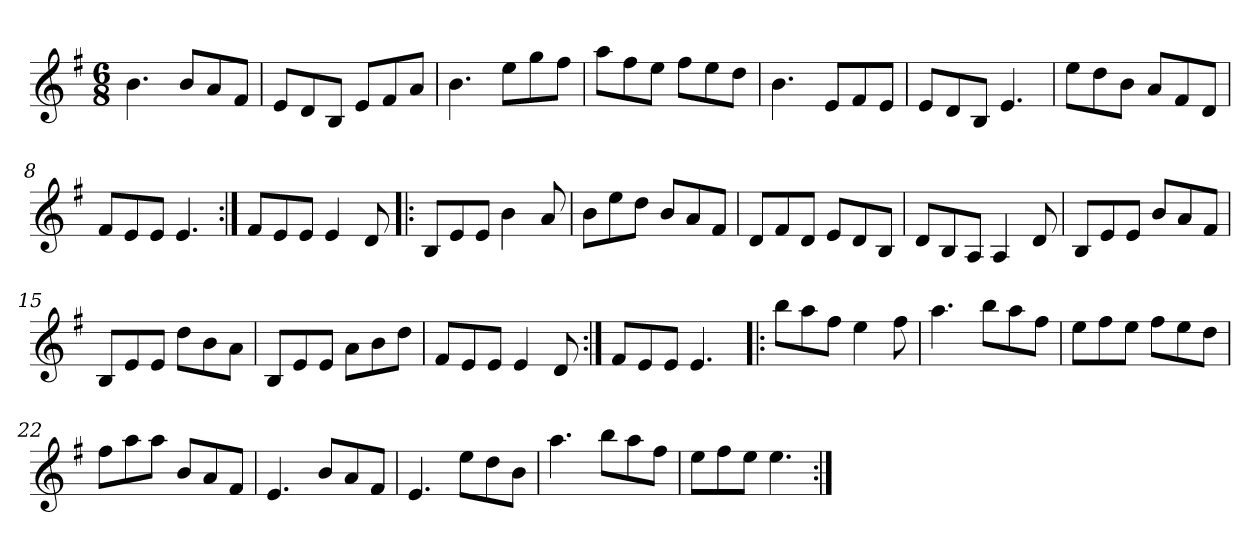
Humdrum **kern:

**kern
*part1
*staff1
*clefG2
*k[f#]
*e:
*M6/8
=1
4.b\
8b/L
8a/
8f#/J
=2
8e/L
8d/
8B/J
8e/L
8f#/
8a/J
=3
4.b\
8ee\L
8gg\
8ff#\J
=4
8aa\L
8ff#\
8ee\J
8ff#\L
8ee\
8dd\J
=5
4.b\
8e/L
8f#/
8e/J
=6
8e/L
8d/
8B/J
4.e/
=7
8ee\L
8dd\
8b\J
8a/L
8f#/
8d/J
=8
8f#/L
8e/
8e/J
4.e/
!!LO:LB:g=z
=9:|!
8f#/L
8e/
8e/J
4e/
8d/
=10!|:
8B/L
8e/
8e/J
4b\
8a/
=11
8b\L
8ee\
8dd\J
8b/L
8a/
8f#/J
=12
8d/L
8f#/
8d/J
8e/L
8d/
8B/J
=13
8d/L
8B/
8A/J
4A/
8d/
=14
8B/L
8e/
8e/J
8b/L
8a/
8f#/J
=15
8B/L
8e/
8e/J
8dd\L
8b\
8a\J
!!LO:LB:g=z
=16
8B/L
8e/
8e/J
8a\L
8b\
8dd\J
=17
8f#/L
8e/
8e/J
4e/
8d/
=18:|!
8f#/L
8e/
8e/J
4.e/
=19!|:
8bb\L
8aa\
8ff#\J
4ee\
8ff#\
=20
4.aa\
8bb\L
8aa\
8ff#\J
=21
8ee\L
8ff#\
8ee\J
8ff#\L
8ee\
8dd\J
=22
8ff#\L
8aa\
8aa\J
8b/L
8a/
8f#/J
=23
4.e/
8b/L
8a/
8f#/J
!!LO:LB:g=z
=24
4.e/
8ee\L
8dd\
8b\J
=25
4.aa\
8bb\L
8aa\
8ff#\J
=26
8ee\L
8ff#\
8ee\J
4.ee\
=:|!
*-
